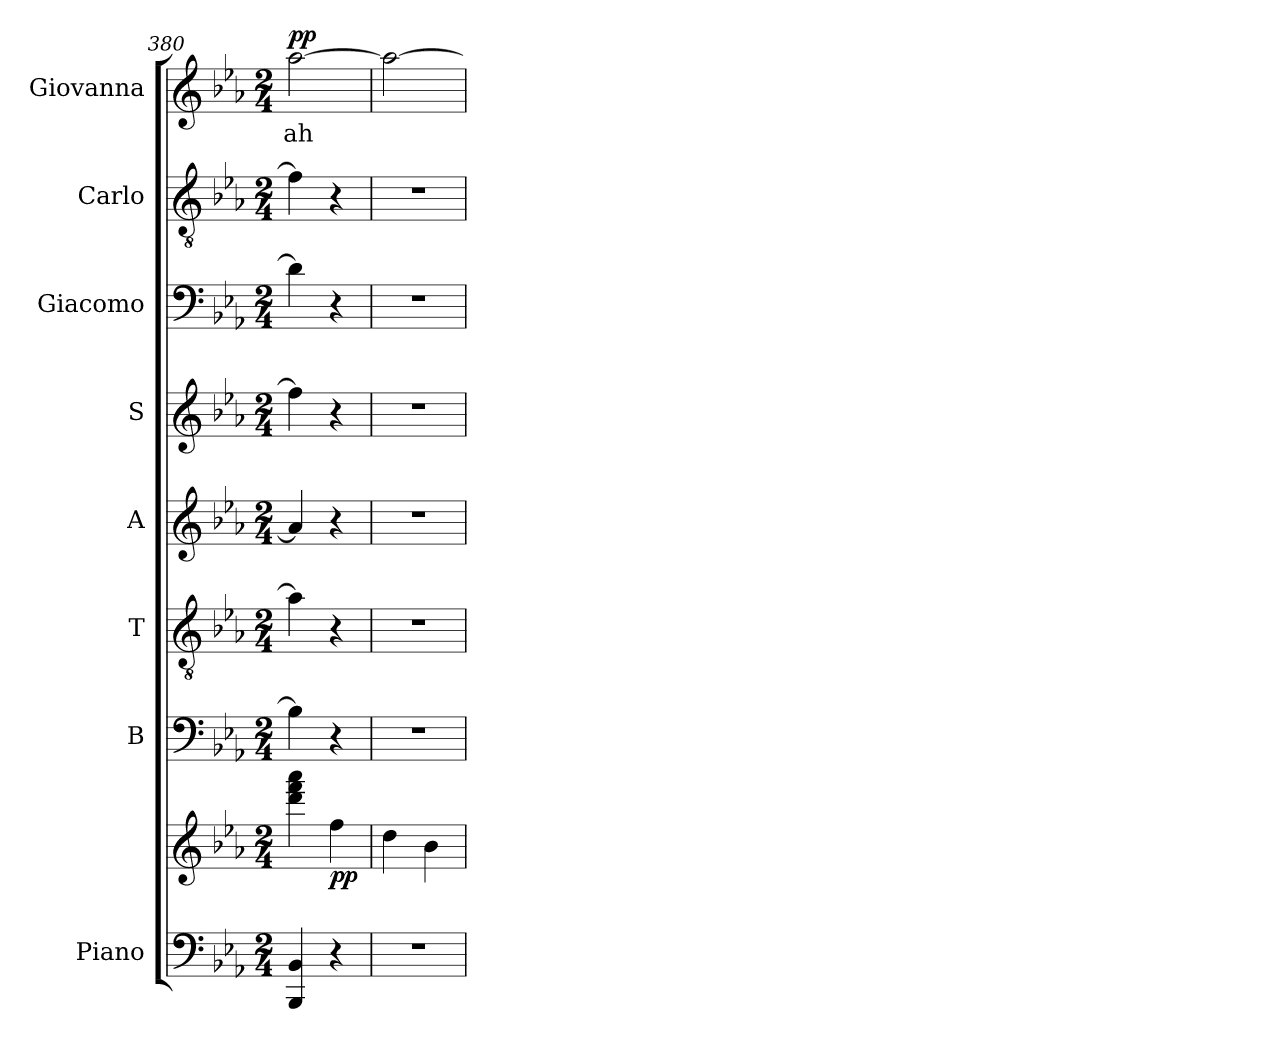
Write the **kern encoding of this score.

**kern	**kern	**dynam	**kern	**kern	**kern	**kern	**kern	**kern	**kern	**text	**dynam
*part8	*part8	*part8	*part7	*part6	*part5	*part4	*part3	*part2	*part1	*part1	*part1
*staff9	*staff8	*staff8/9	*staff7	*staff6	*staff5	*staff4	*staff3	*staff2	*staff1	*staff1	*staff1
*I"Piano	*	*	*I"B	*I"T	*I"A	*I"S	*I"Giacomo	*I"Carlo	*I"Giovanna	*	*
*I'Pno	*	*	*I'B	*I'T	*I'A	*I'S	*	*	*	*	*
*clefF4	*clefG2	*	*clefF4	*clefGv2	*clefG2	*clefG2	*clefF4	*clefGv2	*clefG2	*	*
*k[b-e-a-]	*k[b-e-a-]	*	*k[b-e-a-]	*k[b-e-a-]	*k[b-e-a-]	*k[b-e-a-]	*k[b-e-a-]	*k[b-e-a-]	*k[b-e-a-]	*	*
*M2/4	*M2/4	*	*M2/4	*M2/4	*M2/4	*M2/4	*M2/4	*M2/4	*M2/4	*	*
=380	=380	=380	=380	=380	=380	=380	=380	=380	=380	=380	=380
!	!	!	!	!	!	!	!	!	!	!LO:LY:b	!LO:DY:a
4BBB-/ 4BB-/	4ddd\ 4fff\ 4aaa-\	.	4B-\]	4a-\]	4a-/]	4ff\]	4d\]	4f\]	[2aa-\	ah	pp
!	!	!LO:DY:b	!	!	!	!	!	!	!	!	!
4r	4ff\	pp	4r	4r	4r	4r	4r	4r	.	.	.
=381	=381	=381	=381	=381	=381	=381	=381	=381	=381	=381	=381
2r	4dd\	.	2r	2r	2r	2r	2r	2r	2aa-\_	.	.
.	4b-\	.	.	.	.	.	.	.	.	.	.
=	=	=	=	=	=	=	=	=	=	=	=
*-	*-	*-	*-	*-	*-	*-	*-	*-	*-	*-	*-
